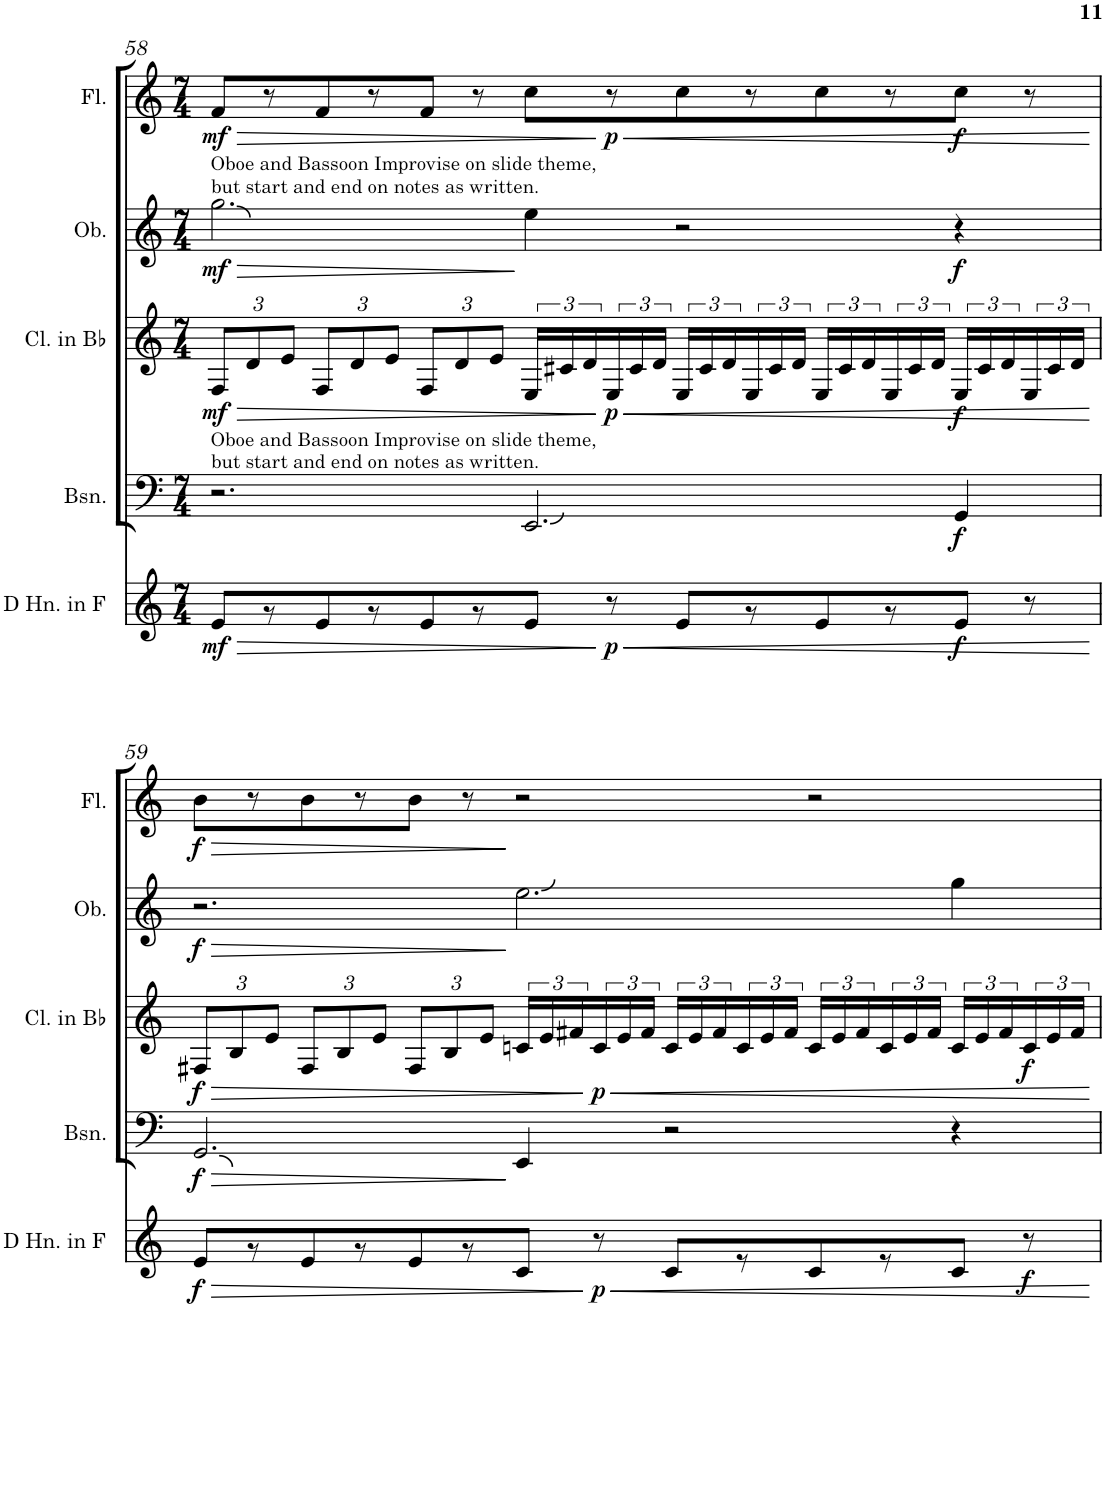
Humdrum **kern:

**kern	**dynam	**kern	**dynam	**kern	**dynam	**kern	**dynam	**kern	**dynam
*part5	*part5	*part4	*part4	*part3	*part3	*part2	*part2	*part1	*part1
*staff5	*staff5	*staff4	*staff4	*staff3	*staff3	*staff2	*staff2	*staff1	*staff1
*I"Horn in F	*	*I"Bassoon	*	*I"Clarinet in Bb	*	*I"Oboe	*	*I"Flute	*
*	*	*I'Bsn.	*	*I'Cl. in Bb	*	*I'Ob.	*	*I'Fl.	*
!!LO:PB:g=z
*clefG2	*	*clefF4	*	*clefG2	*	*clefG2	*	*clefG2	*
*Trd4c7	*	*	*	*Trd1c2	*	*	*	*	*
*k[]	*	*k[]	*	*k[]	*	*k[]	*	*k[]	*
*M7/4	*	*M7/4	*	*M7/4	*	*M7/4	*	*M7/4	*
=58	=58	=58	=58	=58	=58	=58	=58	=58	=58
!	!LO:HP:b	!	!	!	!	!	!	!	!
*	*	*	*	*Xbrackettup	*	*	*	*	*
!	!	!	!	!	!	!LO:TX:a:t=Oboe and Bassoon Improvise on slide theme,	!	!	!
!	!	!	!	!	!	!LO:TX:a:t=but start and end on notes as written.	!	!	!
!	!	!LO:TX:a:t=Oboe and Bassoon Improvise on slide theme,	!	!	!	!	!	!	!
!	!	!LO:TX:a:t=but start and end on notes as written.	!	!	!	!	!	!	!
!	!LO:DY:n=1:b	!	!	!	!LO:HP:b	!	!LO:HP:b	!	!LO:HP:b
!	!	!	!	!	!LO:DY:n=1:b	!	!LO:DY:n=1:b	!	!LO:DY:n=1:b
8e/L	> mf	2.r	.	12F/L	> mf	2.gg\	> mf	8f/L	> mf
.	.	.	.	12d/	.	.	.	.	.
8r	.	.	.	.	.	.	.	8r	.
.	.	.	.	12e/J	.	.	.	.	.
8e/	.	.	.	12F/L	.	.	.	8f/	.
.	.	.	.	12d/	.	.	.	.	.
8r	.	.	.	.	.	.	.	8r	.
.	.	.	.	12e/J	.	.	.	.	.
8e/	.	.	.	12F/L	.	.	.	8f/J	.
.	.	.	.	12d/	.	.	.	.	.
8r	.	.	.	.	.	.	.	8r	.
.	.	.	.	12e/J	.	.	.	.	.
*	*	*	*	*brackettup	*	*	*	*	*
8e/J	.	2.EE/	.	24E/LL	.	4ee\	]	8cc\L	.
.	.	.	.	24c#X/	.	.	.	.	.
.	.	.	.	24d/	.	.	.	.	.
!	!LO:HP:n=1:b	!	!	!	!LO:HP:n=1:b	!	!	!	!LO:HP:n=1:b
!	!LO:DY:n=2:b	!	!	!	!LO:DY:n=2:b	!	!	!	!LO:DY:n=2:b
8r	] < p	.	.	24E/	] < p	.	.	8r	] < p
.	.	.	.	24c#/	.	.	.	.	.
.	.	.	.	24d/JJ	.	.	.	.	.
8e/L	.	.	.	24E/LL	.	2r	.	8cc\	.
.	.	.	.	24c#/	.	.	.	.	.
.	.	.	.	24d/	.	.	.	.	.
8r	.	.	.	24E/	.	.	.	8r	.
.	.	.	.	24c#/	.	.	.	.	.
.	.	.	.	24d/JJ	.	.	.	.	.
8e/	.	.	.	24E/LL	.	.	.	8cc\	.
.	.	.	.	24c#/	.	.	.	.	.
.	.	.	.	24d/	.	.	.	.	.
8r	.	.	.	24E/	.	.	.	8r	.
.	.	.	.	24c#/	.	.	.	.	.
.	.	.	.	24d/JJ	.	.	.	.	.
!	!LO:DY:n=3:b	!	!LO:DY:b	!	!LO:DY:n=3:b	!	!LO:DY:n=2:b	!	!LO:DY:n=3:b
8e/J	f	4GG/	f	24E/LL	f	4r	f	8cc\J	f
.	.	.	.	24c#/	.	.	.	.	.
.	.	.	.	24d/	.	.	.	.	.
8r	.	.	.	24E/	.	.	.	8r	.
.	.	.	.	24c#/	.	.	.	.	.
.	.	.	.	24d/JJ	.	.	.	.	.
.	[	.	.	.	[	.	.	.	[
!!LO:LB:g=z
=59	=59	=59	=59	=59	=59	=59	=59	=59	=59
!	!LO:HP:b	!	!LO:HP:b	!	!	!	!	!	!
*	*	*	*	*Xbrackettup	*	*	*	*	*
!	!LO:DY:n=1:b	!	!LO:DY:n=1:b	!	!LO:HP:b	!	!LO:HP:b	!	!LO:HP:b
!	!	!	!	!	!LO:DY:n=1:b	!	!LO:DY:n=1:b	!	!LO:DY:n=1:b
8e/L	> f	2.GG/	> f	12F#X/L	> f	2.r	> f	8b\L	> f
.	.	.	.	12B/	.	.	.	.	.
8r	.	.	.	.	.	.	.	8r	.
.	.	.	.	12e/J	.	.	.	.	.
8e/	.	.	.	12F#/L	.	.	.	8b\	.
.	.	.	.	12B/	.	.	.	.	.
8r	.	.	.	.	.	.	.	8r	.
.	.	.	.	12e/J	.	.	.	.	.
8e/	.	.	.	12F#/L	.	.	.	8b\J	.
.	.	.	.	12B/	.	.	.	.	.
8r	.	.	.	.	.	.	.	8r	.
.	.	.	.	12e/J	.	.	.	.	.
*	*	*	*	*brackettup	*	*	*	*	*
8c/J	.	4EE/	]	24cn/LL	.	2.ee\	]	2r	]
.	.	.	.	24e/	.	.	.	.	.
.	.	.	.	24f#X/	.	.	.	.	.
!	!LO:HP:n=1:b	!	!	!	!LO:HP:n=1:b	!	!	!	!
!	!LO:DY:n=2:b	!	!	!	!LO:DY:n=2:b	!	!	!	!
8r	] < p	.	.	24c/	] < p	.	.	.	.
.	.	.	.	24e/	.	.	.	.	.
.	.	.	.	24f#/JJ	.	.	.	.	.
8c/L	.	2r	.	24c/LL	.	.	.	.	.
.	.	.	.	24e/	.	.	.	.	.
.	.	.	.	24f#/	.	.	.	.	.
8r	.	.	.	24c/	.	.	.	.	.
.	.	.	.	24e/	.	.	.	.	.
.	.	.	.	24f#/JJ	.	.	.	.	.
8c/	.	.	.	24c/LL	.	.	.	2r	.
.	.	.	.	24e/	.	.	.	.	.
.	.	.	.	24f#/	.	.	.	.	.
8r	.	.	.	24c/	.	.	.	.	.
.	.	.	.	24e/	.	.	.	.	.
.	.	.	.	24f#/JJ	.	.	.	.	.
8c/J	.	4r	.	24c/LL	.	4gg\	.	.	.
.	.	.	.	24e/	.	.	.	.	.
.	.	.	.	24f#/	.	.	.	.	.
!	!LO:DY:n=3:b	!	!	!	!LO:DY:n=3:b	!	!	!	!
8r	f	.	.	24c/	f	.	.	.	.
.	.	.	.	24e/	.	.	.	.	.
.	.	.	.	24f#/JJ	.	.	.	.	.
.	[	.	.	.	[	.	.	.	.
=	=	=	=	=	=	=	=	=	=
*-	*-	*-	*-	*-	*-	*-	*-	*-	*-
